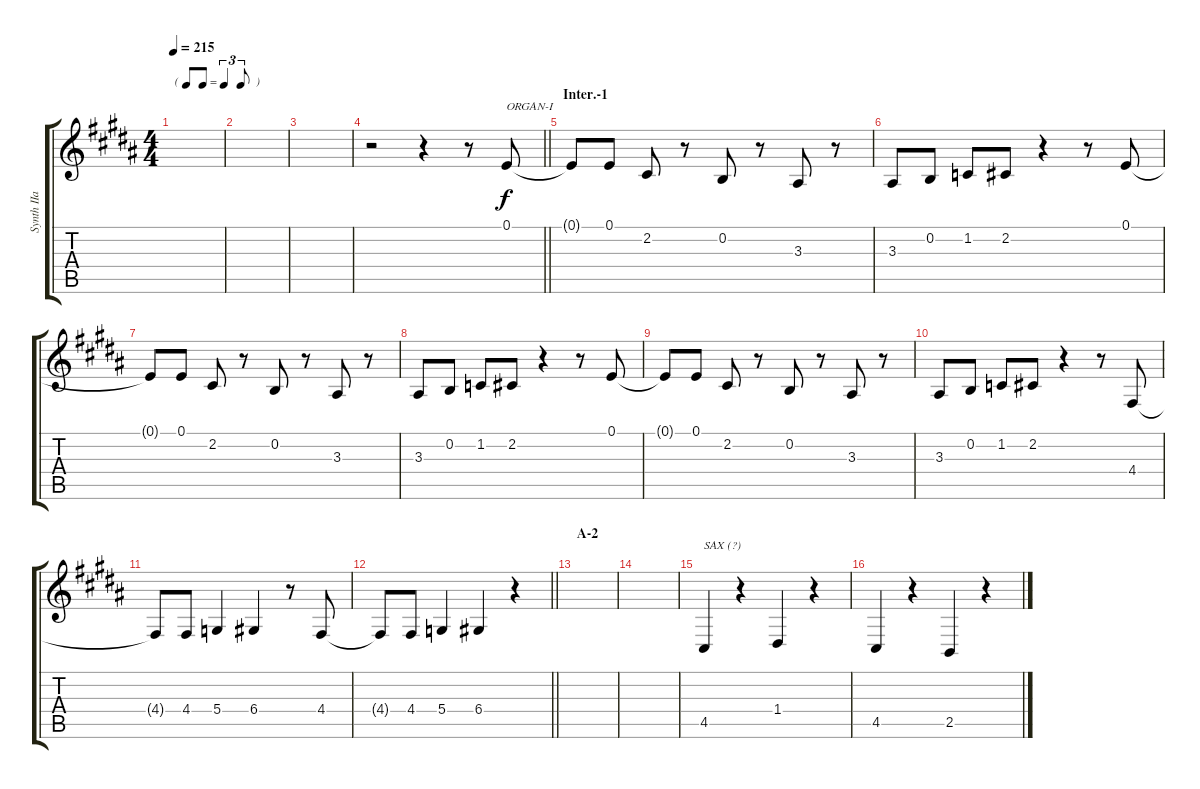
\track ("Synth IIa (Kotobuki Tsumugi)" "Synth IIa ") {instrument drawbarorgan}
\staff {score tabs}
\tuning (E4 B3 G3 D3 A2 E2) {hide}
\ts (4 4)
\tf triplet8th
\tempo 215
\clef g2
\ks b
|
|
|
\barLineRight lightlight
r.2 r.4 r.8 0.1.8{txt "ORGAN-I" instrument drawbarorgan} |
\section ("" "Inter.-1")
0.1{t}.8 0.1.8 2.2.8 r.8 0.2.8 r.8 3.3.8 r.8 |
3.3.8 0.2.8 1.2.8 2.2.8 r.4 r.8 0.1.8 |
0.1{t}.8 0.1.8 2.2.8 r.8 0.2.8 r.8 3.3.8 r.8 |
3.3.8 0.2.8 1.2.8 2.2.8 r.4 r.8 0.1.8 |
0.1{t}.8 0.1.8 2.2.8 r.8 0.2.8 r.8 3.3.8 r.8 |
3.3.8 0.2.8 1.2.8 2.2.8 r.4 r.8 4.4.8 |
4.4{t}.8 4.4.8 5.4.4 6.4.4 r.8 4.4.8 |
\barLineRight lightlight
4.4{t}.8 4.4.8 5.4.4 6.4.4 r.4 |
\section ("" "A-2")
|
|
4.5.4{txt "SAX (?)" instrument tenorsax} r.4 1.4.4 r.4 |
4.5.4 r.4 2.5.4 r.4
